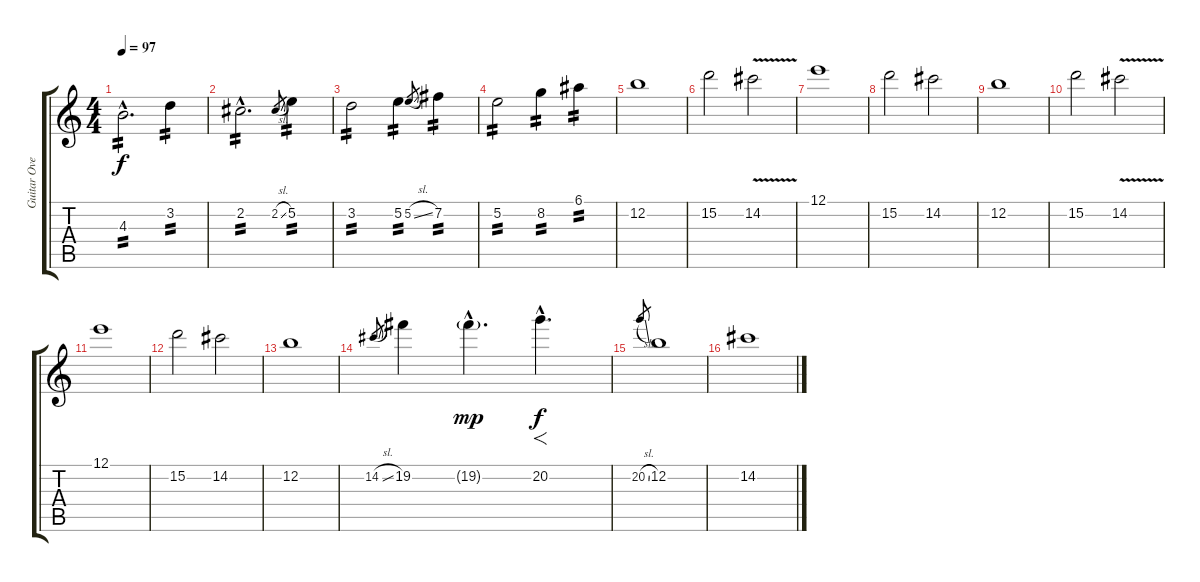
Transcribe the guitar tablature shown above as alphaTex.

\track ("Guitar Overdub 2" "Guitar Ove") {instrument distortionguitar}
\staff {score tabs}
\tuning (E4 B3 G3 D3 A2 D2) {hide}
\ts (4 4)
\tempo 97
\clef g2
\ks c
4.3{hac}.2{d tp 2 dy f} 3.2.4{tp 2} |
2.2{hac}.2{d tp 2} 2.2{sl}.8{gr} 5.2.4{tp 2} |
3.2.2{tp 2} 5.2.4{tp 2} 5.2{sl}.8{gr} 7.2.4{tp 2} |
5.2.2{tp 2} 8.2.4{tp 2} 6.1.4{tp 2} |
12.2.1{volume 10 instrument distortionguitar} |
15.2.2 14.2{v}.2 |
12.1.1 |
15.2.2 14.2.2 |
12.2.1 |
15.2.2 14.2{v}.2 |
12.1.1 |
15.2.2 14.2.2 |
12.2.1 |
14.2{sl}.8{gr} 19.2.4 19.2{g hac}.4{d dy mp} 20.2{hac}.4{f d dy f} |
20.2{sl}.8{gr} 12.2.1 |
14.2.1
